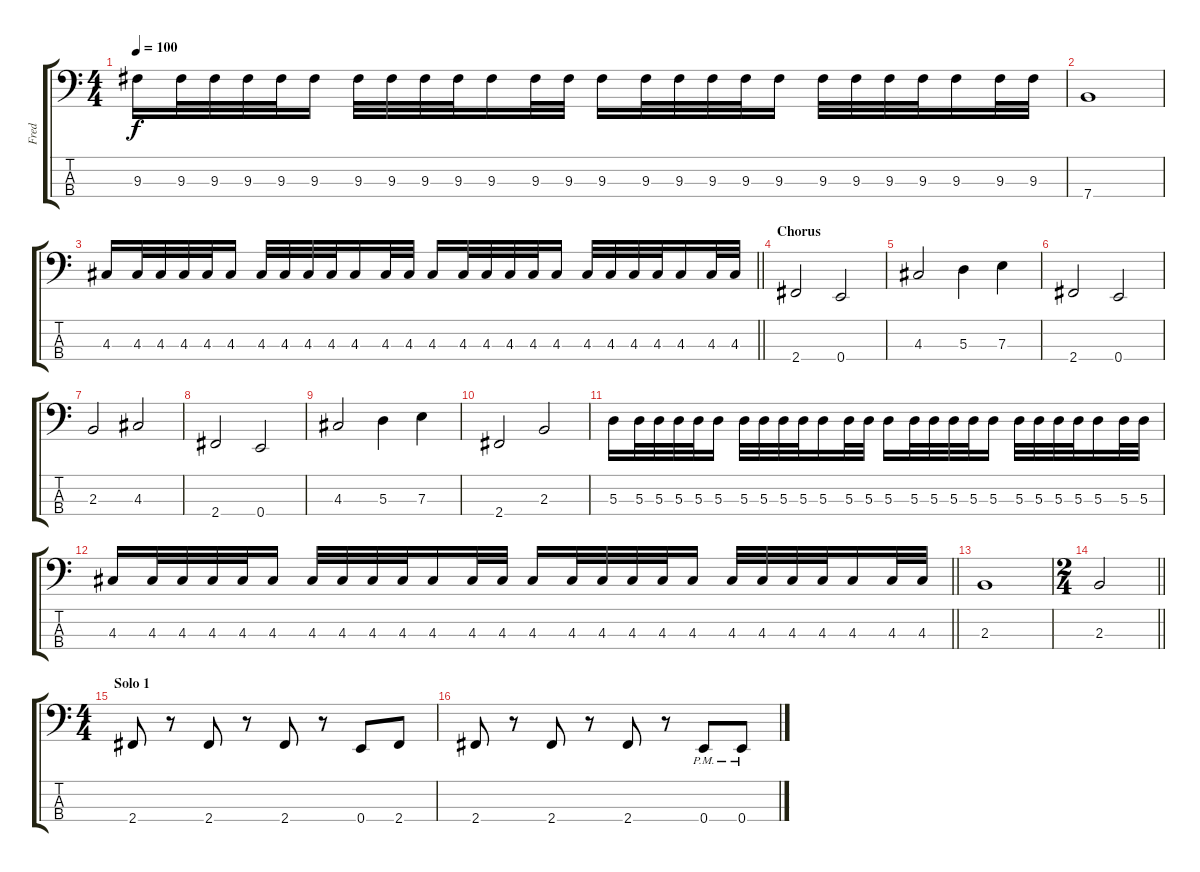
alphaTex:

\track ("Fred" "Fred") {instrument electricbassfinger}
\staff {score tabs}
\tuning (G2 D2 A1 E1) {hide}
\ts (4 4)
\tempo 100
\clef f4
\ks c
9.3.16{dy f} 9.3.32 9.3.32 9.3.32 9.3.32 9.3.16 9.3.32 9.3.32 9.3.32 9.3.32 9.3.16 9.3.32 9.3.32 9.3.16 9.3.32 9.3.32 9.3.32 9.3.32 9.3.16 9.3.32 9.3.32 9.3.32 9.3.32 9.3.16 9.3.32 9.3.32 |
7.4.1 |
\barLineRight lightlight
4.3.16 4.3.32 4.3.32 4.3.32 4.3.32 4.3.16 4.3.32 4.3.32 4.3.32 4.3.32 4.3.16 4.3.32 4.3.32 4.3.16 4.3.32 4.3.32 4.3.32 4.3.32 4.3.16 4.3.32 4.3.32 4.3.32 4.3.32 4.3.16 4.3.32 4.3.32 |
\section ("" "Chorus")
2.4.2 0.4.2 |
4.3.2 5.3.4 7.3.4 |
2.4.2 0.4.2 |
2.3.2 4.3.2 |
2.4.2 0.4.2 |
4.3.2 5.3.4 7.3.4 |
2.4.2 2.3.2 |
5.3.16 5.3.32 5.3.32 5.3.32 5.3.32 5.3.16 5.3.32 5.3.32 5.3.32 5.3.32 5.3.16 5.3.32 5.3.32 5.3.16 5.3.32 5.3.32 5.3.32 5.3.32 5.3.16 5.3.32 5.3.32 5.3.32 5.3.32 5.3.16 5.3.32 5.3.32 |
\barLineRight lightlight
4.3.16 4.3.32 4.3.32 4.3.32 4.3.32 4.3.16 4.3.32 4.3.32 4.3.32 4.3.32 4.3.16 4.3.32 4.3.32 4.3.16 4.3.32 4.3.32 4.3.32 4.3.32 4.3.16 4.3.32 4.3.32 4.3.32 4.3.32 4.3.16 4.3.32 4.3.32 |
2.3.1 |
\ts (2 4)
\barLineRight lightlight
2.3.2 |
\ts (4 4)
\section ("" "Solo 1")
2.4.8 r.8 2.4.8 r.8 2.4.8 r.8 0.4.8 2.4.8 |
2.4.8 r.8 2.4.8 r.8 2.4.8 r.8 0.4{pm}.8 0.4{pm}.8
